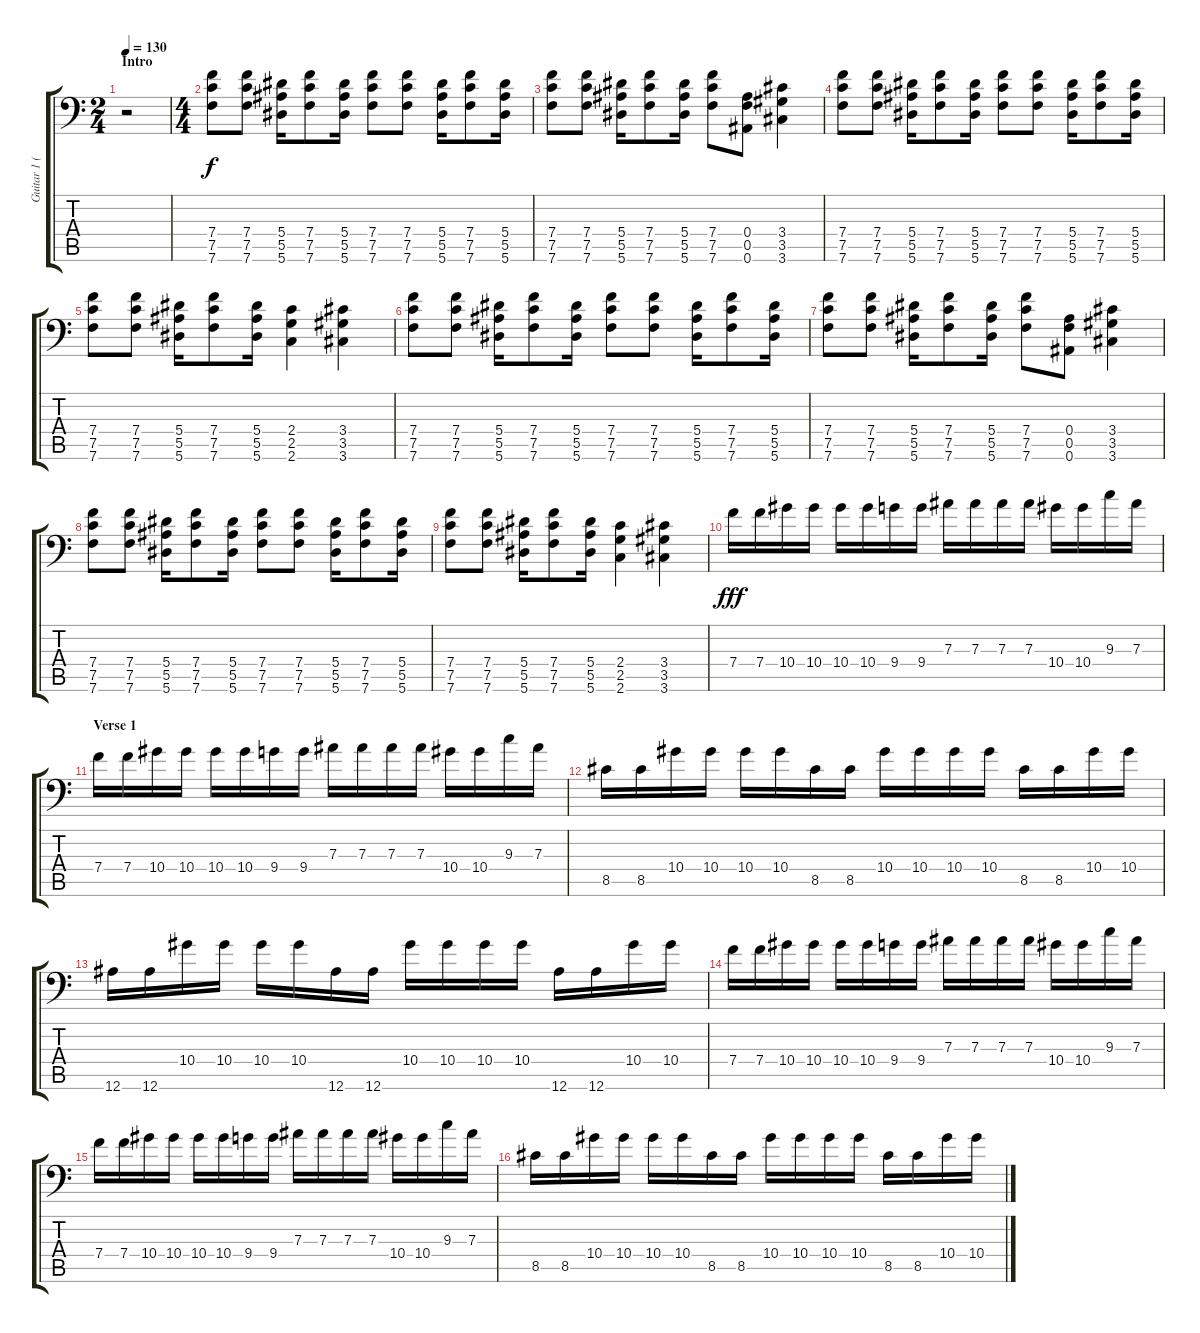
\track ("Guitar 1 (Souren \"Mike\" Sarkisyan)" "Guitar 1 (") {instrument distortionguitar}
\staff {score tabs}
\tuning (C4 G3 Eb3 Bb2 F2 Bb1) {hide}
\ts (2 4)
\section ("" "Intro")
\tempo 130
\clef f4
\ks c
r.2{dy f instrument distortionguitar} |
\ts (4 4)
(7.4 7.5 7.6).8 (7.4 7.5 7.6).8 (5.4 5.5 5.6).16 (7.4 7.5 7.6).8 (5.4 5.5 5.6).16 (7.4 7.5 7.6).8 (7.4 7.5 7.6).8 (5.4 5.5 5.6).16 (7.4 7.5 7.6).8 (5.4 5.5 5.6).16 |
(7.4 7.5 7.6).8 (7.4 7.5 7.6).8 (5.4 5.5 5.6).16 (7.4 7.5 7.6).8 (5.4 5.5 5.6).16 (7.4 7.5 7.6).8 (0.4 0.5 0.6).8 (3.4 3.5 3.6).4 |
(7.4 7.5 7.6).8 (7.4 7.5 7.6).8 (5.4 5.5 5.6).16 (7.4 7.5 7.6).8 (5.4 5.5 5.6).16 (7.4 7.5 7.6).8 (7.4 7.5 7.6).8 (5.4 5.5 5.6).16 (7.4 7.5 7.6).8 (5.4 5.5 5.6).16 |
(7.4 7.5 7.6).8 (7.4 7.5 7.6).8 (5.4 5.5 5.6).16 (7.4 7.5 7.6).8 (5.4 5.5 5.6).16 (2.4 2.5 2.6).4 (3.4 3.5 3.6).4 |
(7.4 7.5 7.6).8 (7.4 7.5 7.6).8 (5.4 5.5 5.6).16 (7.4 7.5 7.6).8 (5.4 5.5 5.6).16 (7.4 7.5 7.6).8 (7.4 7.5 7.6).8 (5.4 5.5 5.6).16 (7.4 7.5 7.6).8 (5.4 5.5 5.6).16 |
(7.4 7.5 7.6).8 (7.4 7.5 7.6).8 (5.4 5.5 5.6).16 (7.4 7.5 7.6).8 (5.4 5.5 5.6).16 (7.4 7.5 7.6).8 (0.4 0.5 0.6).8 (3.4 3.5 3.6).4 |
(7.4 7.5 7.6).8 (7.4 7.5 7.6).8 (5.4 5.5 5.6).16 (7.4 7.5 7.6).8 (5.4 5.5 5.6).16 (7.4 7.5 7.6).8 (7.4 7.5 7.6).8 (5.4 5.5 5.6).16 (7.4 7.5 7.6).8 (5.4 5.5 5.6).16 |
(7.4 7.5 7.6).8 (7.4 7.5 7.6).8 (5.4 5.5 5.6).16 (7.4 7.5 7.6).8 (5.4 5.5 5.6).16 (2.4 2.5 2.6).4 (3.4 3.5 3.6).4 |
7.4.16{dy fff} 7.4.16 10.4.16 10.4.16 10.4.16 10.4.16 9.4.16 9.4.16 7.3.16 7.3.16 7.3.16 7.3.16 10.4.16 10.4.16 9.3.16 7.3.16 |
\section ("" "Verse 1")
7.4.16 7.4.16 10.4.16 10.4.16 10.4.16 10.4.16 9.4.16 9.4.16 7.3.16 7.3.16 7.3.16 7.3.16 10.4.16 10.4.16 9.3.16 7.3.16 |
8.5.16 8.5.16 10.4.16 10.4.16 10.4.16 10.4.16 8.5.16 8.5.16 10.4.16 10.4.16 10.4.16 10.4.16 8.5.16 8.5.16 10.4.16 10.4.16 |
12.6.16 12.6.16 10.4.16 10.4.16 10.4.16 10.4.16 12.6.16 12.6.16 10.4.16 10.4.16 10.4.16 10.4.16 12.6.16 12.6.16 10.4.16 10.4.16 |
7.4.16 7.4.16 10.4.16 10.4.16 10.4.16 10.4.16 9.4.16 9.4.16 7.3.16 7.3.16 7.3.16 7.3.16 10.4.16 10.4.16 9.3.16 7.3.16 |
7.4.16 7.4.16 10.4.16 10.4.16 10.4.16 10.4.16 9.4.16 9.4.16 7.3.16 7.3.16 7.3.16 7.3.16 10.4.16 10.4.16 9.3.16 7.3.16 |
8.5.16 8.5.16 10.4.16 10.4.16 10.4.16 10.4.16 8.5.16 8.5.16 10.4.16 10.4.16 10.4.16 10.4.16 8.5.16 8.5.16 10.4.16 10.4.16
